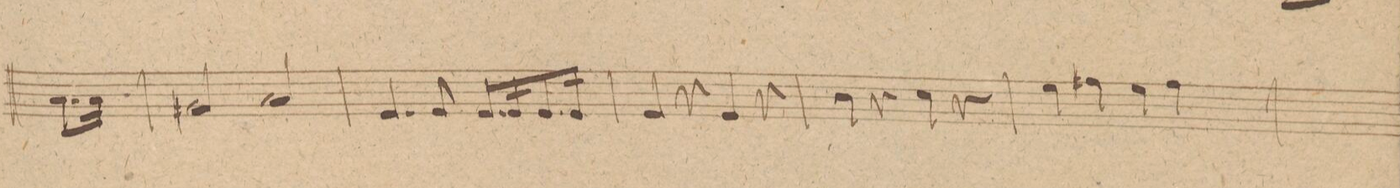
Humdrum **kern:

**kern	**dynam
*I"Oboi 2do	*
*clefG2	*
*k[]	*
*met(c|)	*
*M2/2	*
8.a\L	.
16a\Jk	.
=45	=45
2g#X/	.
2a/	.
=46	=46
4.e/	.
8e/	.
8.e/L	.
16e/K	.
8.e/	.
16e/Jk	.
=47	=47
4e/	.
4r	.
4e/	.
4r	.
=48	=48
4b\	.
4r	.
4cc\	.
4r	.
=49	=49
4ee\	.
4ff#X\	.
4ee\	.
4ff#\	.
=50	=50
*-	*-
